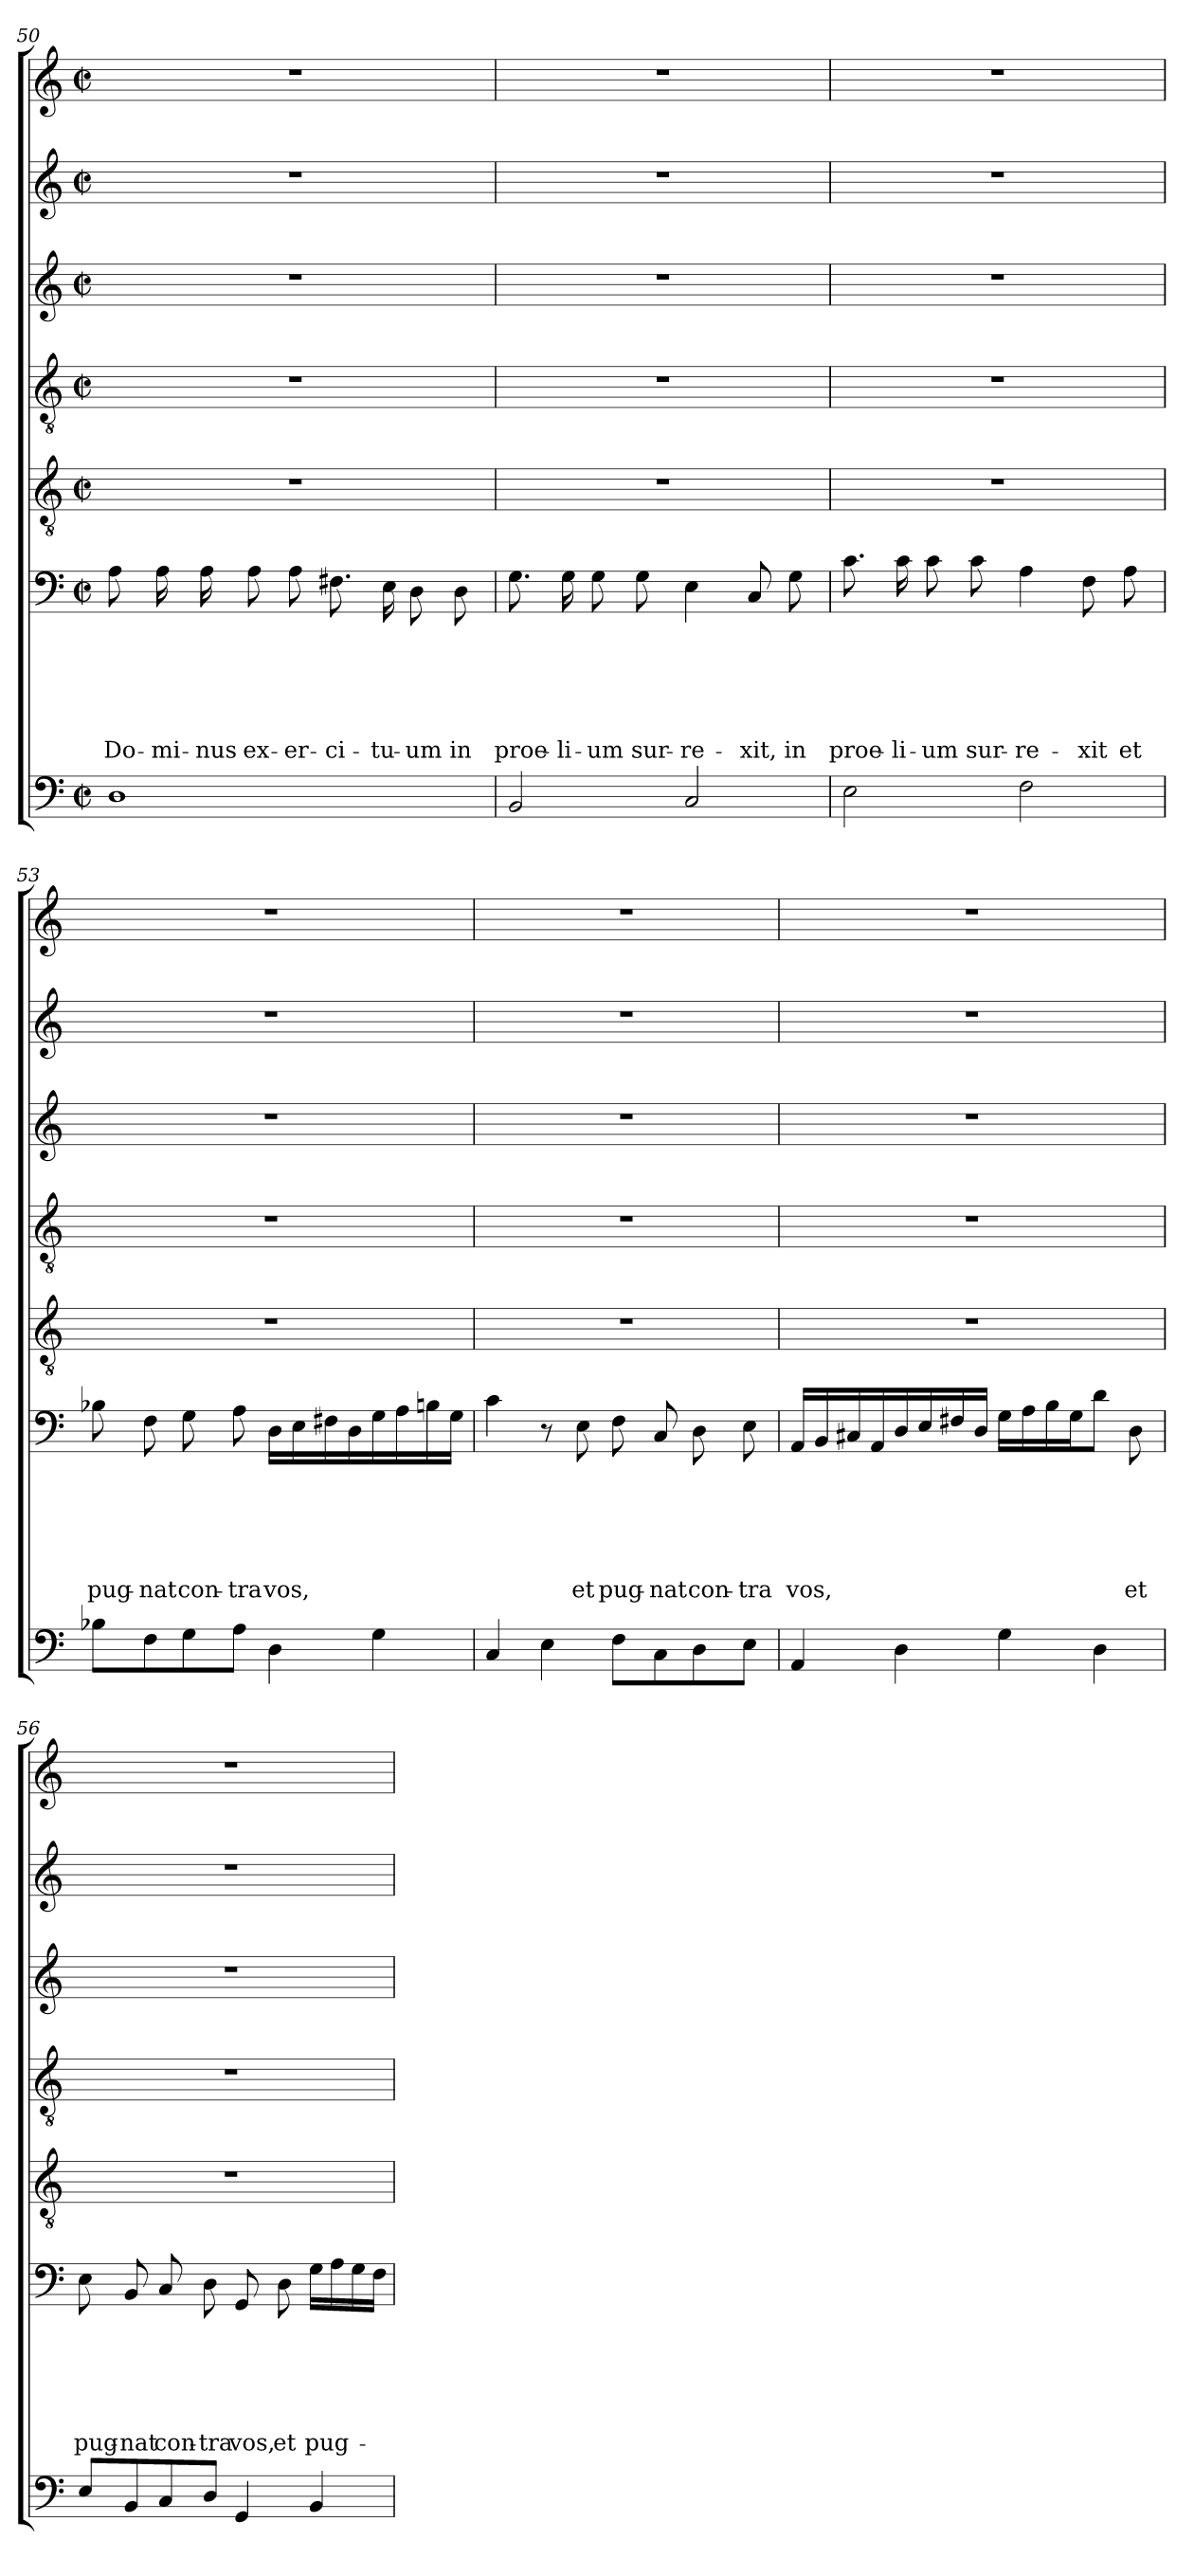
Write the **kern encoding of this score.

**kern	**kern	**text	**text	**text	**text	**text	**text	**kern	**kern	**kern	**kern	**kern
*part7	*part6	*part6	*part6	*part6	*part6	*part6	*part6	*part5	*part4	*part3	*part2	*part1
*staff7	*staff6	*staff6	*staff6	*staff6	*staff6	*staff6	*staff6	*staff5	*staff4	*staff3	*staff2	*staff1
*clefF4	*clefF4	*	*	*	*	*	*	*clefGv2	*clefGv2	*clefG2	*clefG2	*clefG2
*k[]	*k[]	*	*	*	*	*	*	*k[]	*k[]	*k[]	*k[]	*k[]
*C:	*C:	*	*	*	*	*	*	*C:	*C:	*C:	*C:	*C:
*M2/2	*M2/2	*	*	*	*	*	*	*M2/2	*M2/2	*M2/2	*M2/2	*M2/2
*met(c|)	*met(c|)	*	*	*	*	*	*	*met(c|)	*met(c|)	*met(c|)	*met(c|)	*met(c|)
=50	=50	=50	=50	=50	=50	=50	=50	=50	=50	=50	=50	=50
1D	8A\	.	.	.	.	.	Do-	1r	1r	1r	1r	1r
.	16A\	.	.	.	.	.	-mi-	.	.	.	.	.
.	16A\	.	.	.	.	.	-nus	.	.	.	.	.
.	8A\	.	.	.	.	.	ex-	.	.	.	.	.
.	8A\	.	.	.	.	.	-er-	.	.	.	.	.
.	8.F#X\	.	.	.	.	.	-ci-	.	.	.	.	.
.	16E\	.	.	.	.	.	-tu-	.	.	.	.	.
.	8D\	.	.	.	.	.	-um	.	.	.	.	.
.	8D\	.	.	.	.	.	in	.	.	.	.	.
!!LO:LB:g=z
=51	=51	=51	=51	=51	=51	=51	=51	=51	=51	=51	=51	=51
2BB/	8.G\	.	.	.	.	.	proe-	1r	1r	1r	1r	1r
.	16G\	.	.	.	.	.	-li-	.	.	.	.	.
.	8G\	.	.	.	.	.	-um	.	.	.	.	.
.	8G\	.	.	.	.	.	sur-	.	.	.	.	.
2C/	4E\	.	.	.	.	.	-re-	.	.	.	.	.
.	8C/	.	.	.	.	.	-xit,	.	.	.	.	.
.	8G\	.	.	.	.	.	in	.	.	.	.	.
=52	=52	=52	=52	=52	=52	=52	=52	=52	=52	=52	=52	=52
2E\	8.c\	.	.	.	.	.	proe-	1r	1r	1r	1r	1r
.	16c\	.	.	.	.	.	-li-	.	.	.	.	.
.	8c\	.	.	.	.	.	-um	.	.	.	.	.
.	8c\	.	.	.	.	.	sur-	.	.	.	.	.
2F\	4A\	.	.	.	.	.	-re-	.	.	.	.	.
.	8F\	.	.	.	.	.	-xit	.	.	.	.	.
.	8A\	.	.	.	.	.	et	.	.	.	.	.
=53	=53	=53	=53	=53	=53	=53	=53	=53	=53	=53	=53	=53
8B-X\L	8B-X\	.	.	.	.	.	pug-	1r	1r	1r	1r	1r
8F\	8F\	.	.	.	.	.	-nat	.	.	.	.	.
8G\	8G\	.	.	.	.	.	con-	.	.	.	.	.
8A\J	8A\	.	.	.	.	.	-tra	.	.	.	.	.
4D\	16D\LL	.	.	.	.	.	vos,	.	.	.	.	.
.	16E\	.	.	.	.	.	.	.	.	.	.	.
.	16F#X\	.	.	.	.	.	.	.	.	.	.	.
.	16D\	.	.	.	.	.	.	.	.	.	.	.
4G\	16G\	.	.	.	.	.	.	.	.	.	.	.
.	16A\	.	.	.	.	.	.	.	.	.	.	.
.	16Bn\	.	.	.	.	.	.	.	.	.	.	.
.	16G\JJ	.	.	.	.	.	.	.	.	.	.	.
=54	=54	=54	=54	=54	=54	=54	=54	=54	=54	=54	=54	=54
4C/	4c\	.	.	.	.	.	.	1r	1r	1r	1r	1r
4E\	8r	.	.	.	.	.	.	.	.	.	.	.
.	8E\	.	.	.	.	.	et	.	.	.	.	.
8F\L	8F\	.	.	.	.	.	pug-	.	.	.	.	.
8C\	8C/	.	.	.	.	.	-nat	.	.	.	.	.
8D\	8D\	.	.	.	.	.	con-	.	.	.	.	.
8E\J	8E\	.	.	.	.	.	-tra	.	.	.	.	.
!!LO:LB:g=z
=55	=55	=55	=55	=55	=55	=55	=55	=55	=55	=55	=55	=55
4AA/	16AA/LL	.	.	.	.	.	vos,	1r	1r	1r	1r	1r
.	16BB/	.	.	.	.	.	.	.	.	.	.	.
.	16C#X/	.	.	.	.	.	.	.	.	.	.	.
.	16AA/	.	.	.	.	.	.	.	.	.	.	.
4D\	16D/	.	.	.	.	.	.	.	.	.	.	.
.	16E/	.	.	.	.	.	.	.	.	.	.	.
.	16F#X/	.	.	.	.	.	.	.	.	.	.	.
.	16D/JJ	.	.	.	.	.	.	.	.	.	.	.
4G\	16G\LL	.	.	.	.	.	.	.	.	.	.	.
.	16A\	.	.	.	.	.	.	.	.	.	.	.
.	16B\	.	.	.	.	.	.	.	.	.	.	.
.	16G\J	.	.	.	.	.	.	.	.	.	.	.
4D\	8d\J	.	.	.	.	.	.	.	.	.	.	.
.	8D\	.	.	.	.	.	et	.	.	.	.	.
=56	=56	=56	=56	=56	=56	=56	=56	=56	=56	=56	=56	=56
8E/L	8E\	.	.	.	.	.	pug-	1r	1r	1r	1r	1r
8BB/	8BB/	.	.	.	.	.	-nat	.	.	.	.	.
8C/	8C/	.	.	.	.	.	con-	.	.	.	.	.
8D/J	8D\	.	.	.	.	.	-tra	.	.	.	.	.
4GG/	8GG/	.	.	.	.	.	vos,	.	.	.	.	.
.	8D\	.	.	.	.	.	et	.	.	.	.	.
4BB/	16G\LL	.	.	.	.	.	pug-	.	.	.	.	.
.	16A\	.	.	.	.	.	.	.	.	.	.	.
.	16G\	.	.	.	.	.	.	.	.	.	.	.
.	16F\JJ	.	.	.	.	.	.	.	.	.	.	.
=	=	=	=	=	=	=	=	=	=	=	=	=
*-	*-	*-	*-	*-	*-	*-	*-	*-	*-	*-	*-	*-
